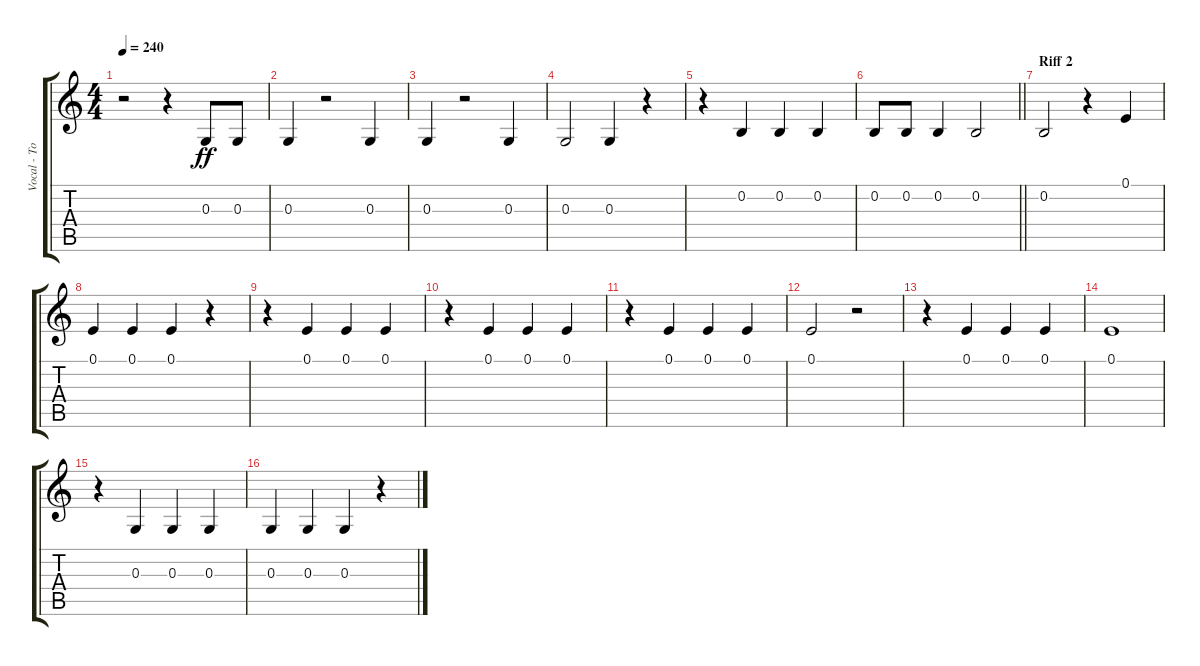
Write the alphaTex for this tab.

\track ("Vocal - Tony Martinez" "Vocal - To") {instrument gunshot}
\staff {score tabs}
\tuning (E4 B3 G3 D3 A2 E2) {hide}
\ts (4 4)
\tempo 240
\clef g2
\ks c
r.2{dy ff} r.4 0.3.8 0.3.8 |
0.3.4 r.2 0.3.4 |
0.3.4 r.2 0.3.4 |
0.3.2 0.3.4 r.4 |
r.4 0.2.4 0.2.4 0.2.4 |
\barLineRight lightlight
0.2.8 0.2.8 0.2.4 0.2.2 |
\section ("" "Riff 2")
0.2.2 r.4 0.1.4 |
0.1.4 0.1.4 0.1.4 r.4 |
r.4 0.1.4 0.1.4 0.1.4 |
r.4 0.1.4 0.1.4 0.1.4 |
r.4 0.1.4 0.1.4 0.1.4 |
0.1.2 r.2 |
r.4 0.1.4 0.1.4 0.1.4 |
0.1.1 |
r.4 0.3.4 0.3.4 0.3.4 |
0.3.4 0.3.4 0.3.4 r.4
